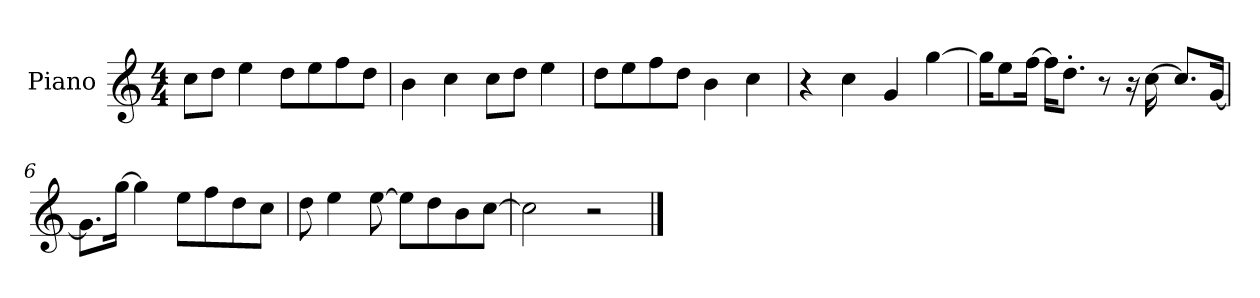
**kern
*part1
*staff1
*I"Piano
*I'P-no
*clefG2
*k[]
*M4/4
*MM90
=1
8cc\L
8dd\J
4ee\
8dd\L
8ee\
8ff\
8dd\J
=2
4b\
4cc\
8cc\L
8dd\J
4ee\
=3
8dd\L
8ee\
8ff\
8dd\J
4b\
4cc\
=4
4r
4cc\
4g/
[4gg\
=5
16gg\KL]
8ee\
[16ff\Jk
16ff\KL]
8.dd'\J
8r
16r
[16cc\
8.cc/L]
[16g/Jk
=6
8.g\L]
[16gg\Jk
4gg\]
8ee\L
8ff\
8dd\
8cc\J
!!LO:LB:g=z
=7
8dd\
4ee\
[8ee\
8ee\L]
8dd\
8b\
[8cc\J
=8
2cc\]
2r
==
*-
